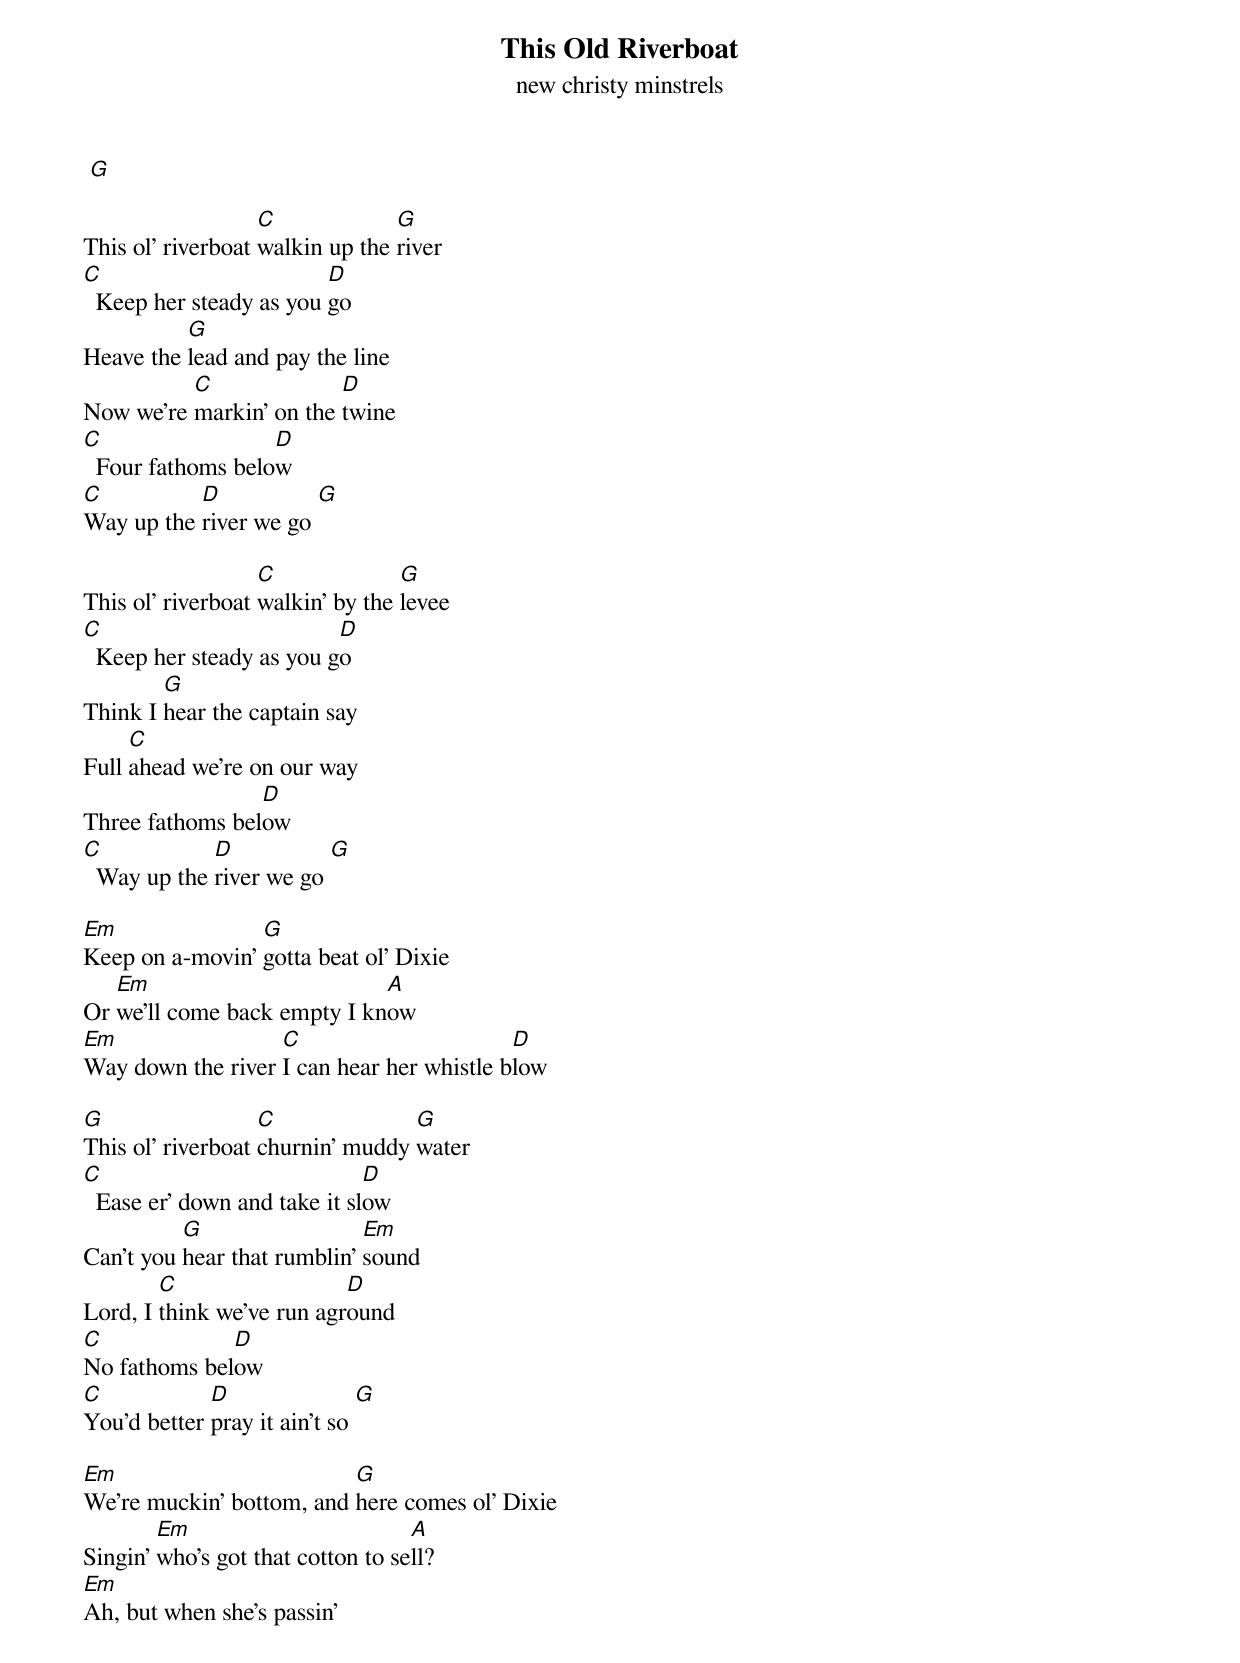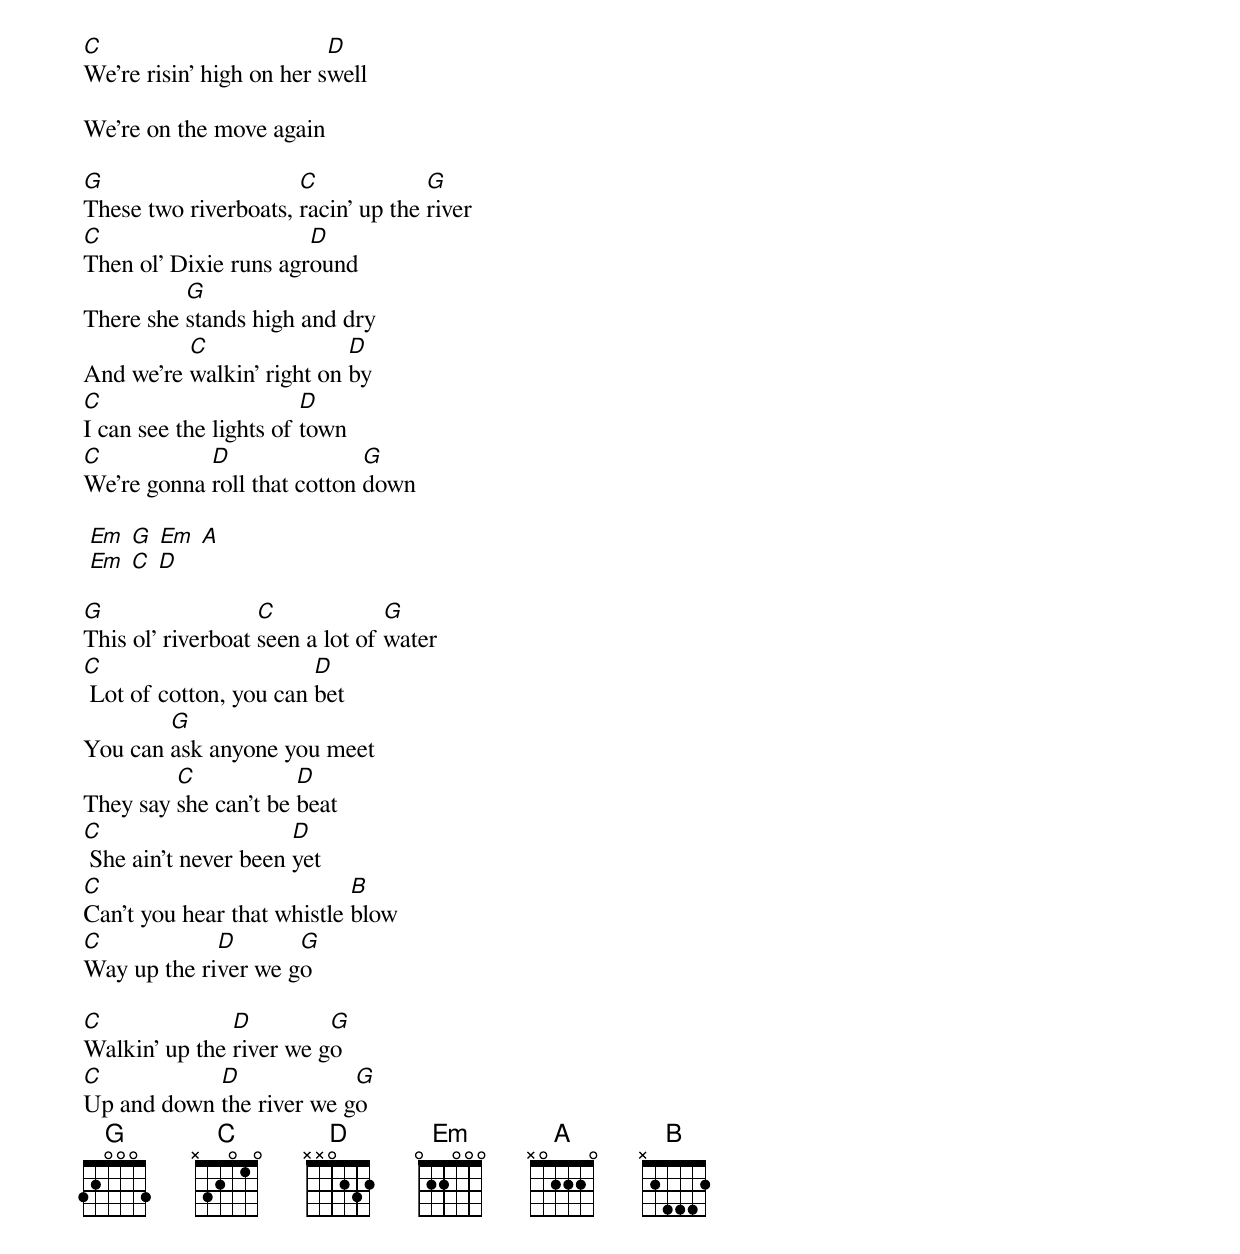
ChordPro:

{title: This Old Riverboat}
{subtitle: new christy minstrels}

 [G]

This ol' riverboat [C]walkin up the [G]river
[C]  Keep her steady as you [D]go
Heave the [G]lead and pay the line
Now we're [C]markin' on the [D]twine
[C]  Four fathoms belo[D]w
[C]Way up the [D]river we go [G]

This ol' riverboat [C]walkin' by the [G]levee
[C]  Keep her steady as you g[D]o
Think I [G]hear the captain say
Full [C]ahead we're on our way
Three fathoms bel[D]ow
[C]  Way up the [D]river we go [G]

[Em]Keep on a-movin' [G]gotta beat ol' Dixie
Or [Em]we'll come back empty I kn[A]ow
[Em]Way down the river [C]I can hear her whistle b[D]low

[G]This ol' riverboat [C]churnin' muddy [G]water
[C]  Ease er' down and take it sl[D]ow
Can't you [G]hear that rumblin' [Em]sound
Lord, I [C]think we've run agr[D]ound
[C]No fathoms bel[D]ow
[C]You'd better [D]pray it ain't so [G]

[Em]We're muckin' bottom, and [G]here comes ol' Dixie
Singin' [Em]who's got that cotton to se[A]ll?
[Em]Ah, but when she's passin'
[C]We're risin' high on her s[D]well

We're on the move again

[G]These two riverboats, [C]racin' up the [G]river
[C]Then ol' Dixie runs agr[D]ound
There she [G]stands high and dry
And we're [C]walkin' right on [D]by
[C]I can see the lights of [D]town
[C]We're gonna [D]roll that cotton [G]down

 [Em] [G] [Em] [A]
 [Em] [C] [D]

[G]This ol' riverboat [C]seen a lot of [G]water
[C] Lot of cotton, you can [D]bet
You can [G]ask anyone you meet
They say [C]she can't be [D]beat
[C] She ain't never been [D]yet
[C]Can't you hear that whistle [B]blow
[C]Way up the ri[D]ver we g[G]o

[C]Walkin' up the [D]river we g[G]o
[C]Up and down [D]the river we g[G]o
